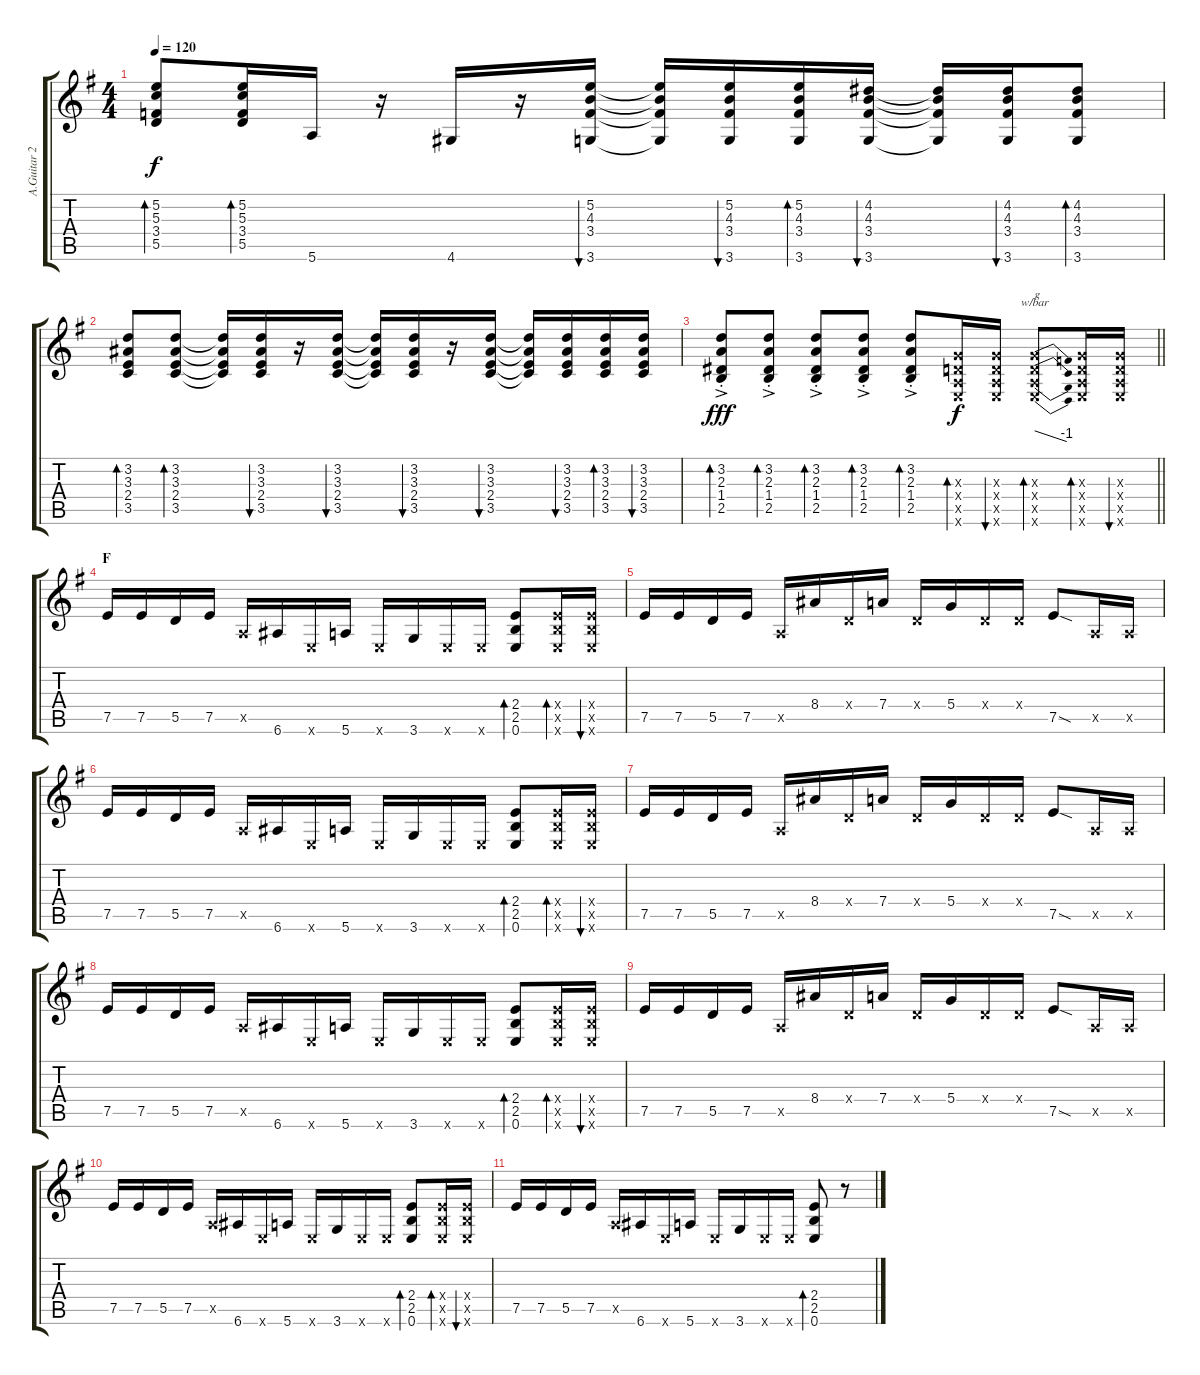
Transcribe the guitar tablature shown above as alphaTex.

\track ("A.Guitar 2" "A.Guitar 2") {instrument acousticguitarsteel}
\staff {score tabs}
\tuning (E4 B3 G3 D3 A2 E2) {hide}
\ts (4 4)
\tempo 120
\clef g2
\ks g
(5.2 5.3 3.4 5.5).8{bd 30 dy f} (5.2 5.3 3.4 5.5).16{bd 30} 5.6.16 r.16 4.6.16 r.16 (5.2 4.3 3.4 3.6).16{bu 30} (5.2{t} 4.3{t} 3.4{t} 3.6{t}).16 (5.2 4.3 3.4 3.6).16{bu 30} (5.2 4.3 3.4 3.6).16{bd 30} (4.2 4.3 3.4 3.6).16{bu 30} (4.2{t} 4.3{t} 3.4{t} 3.6{t}).16 (4.2 4.3 3.4 3.6).16{bu 30} (4.2 4.3 3.4 3.6).8{bd 30} |
(3.2 3.3 2.4 3.5).8{bd 30} (3.2 3.3 2.4 3.5).8{bd 30} (3.2{t} 3.3{t} 2.4{t} 3.5{t}).16 (3.2 3.3 2.4 3.5).16{bu 30} r.16 (3.2 3.3 2.4 3.5).16{bu 30} (3.2{t} 3.3{t} 2.4{t} 3.5{t}).16 (3.2 3.3 2.4 3.5).16{bu 30} r.16 (3.2 3.3 2.4 3.5).16{bu 30} (3.2{t} 3.3{t} 2.4{t} 3.5{t}).16 (3.2 3.3 2.4 3.5).16{bu 30} (3.2 3.3 2.4 3.5).16{bd 30} (3.2 3.3 2.4 3.5).16{bu 30} |
\barLineRight lightlight
(3.2{ac st} 2.3{ac st} 1.4{ac st} 2.5{ac st}).8{bd 30 dy fff} (3.2{ac st} 2.3{ac st} 1.4{ac st} 2.5{ac st}).8{bd 30} (3.2{ac st} 2.3{ac st} 1.4{ac st} 2.5{ac st}).8{bd 30} (3.2{ac st} 2.3{ac st} 1.4{ac st} 2.5{ac st}).8{bd 30} (3.2{ac st} 2.3{ac st} 1.4{ac st} 2.5{ac st}).8{bd 30} (0.3{x} 0.4{x} 0.5{x} 0.6{x}).16{bd 30 dy f} (0.3{x} 0.4{x} 0.5{x} 0.6{x}).16{bu 30} (0.3{x} 0.4{x} 0.5{x} 0.6{x}).8{tbe (dive default 0 0 60 -4) bd 30 txt "g"} (0.3{x} 0.4{x} 0.5{x} 0.6{x}).16{bd 30} (0.3{x} 0.4{x} 0.5{x} 0.6{x}).16{bu 30} |
\section ("" "F")
7.5.16{volume 16} 7.5.16 5.5.16 7.5.16 0.5{x}.16 6.6.16 0.6{x}.16 5.6.16 0.6{x}.16 3.6.16 0.6{x}.16 0.6{x}.16 (2.4 2.5 0.6).8{bd 30} (2.4{x} 2.5{x} 0.6{x}).16{bd 30} (2.4{x} 2.5{x} 0.6{x}).16{bu 30} |
7.5.16 7.5.16 5.5.16 7.5.16 0.5{x}.16 8.4.16 0.4{x}.16 7.4.16 0.4{x}.16 5.4.16 0.4{x}.16 0.4{x}.16 7.5{sod}.8 0.5{x}.16 0.5{x}.16 |
7.5.16 7.5.16 5.5.16 7.5.16 0.5{x}.16 6.6.16 0.6{x}.16 5.6.16 0.6{x}.16 3.6.16 0.6{x}.16 0.6{x}.16 (2.4 2.5 0.6).8{bd 30} (2.4{x} 2.5{x} 0.6{x}).16{bd 30} (2.4{x} 2.5{x} 0.6{x}).16{bu 30} |
7.5.16 7.5.16 5.5.16 7.5.16 0.5{x}.16 8.4.16 0.4{x}.16 7.4.16 0.4{x}.16 5.4.16 0.4{x}.16 0.4{x}.16 7.5{sod}.8 0.5{x}.16 0.5{x}.16 |
7.5.16 7.5.16 5.5.16 7.5.16 0.5{x}.16 6.6.16 0.6{x}.16 5.6.16 0.6{x}.16 3.6.16 0.6{x}.16 0.6{x}.16 (2.4 2.5 0.6).8{bd 30} (2.4{x} 2.5{x} 0.6{x}).16{bd 30} (2.4{x} 2.5{x} 0.6{x}).16{bu 30} |
7.5.16 7.5.16 5.5.16 7.5.16 0.5{x}.16 8.4.16 0.4{x}.16 7.4.16 0.4{x}.16 5.4.16 0.4{x}.16 0.4{x}.16 7.5{sod}.8 0.5{x}.16 0.5{x}.16 |
7.5.16 7.5.16 5.5.16 7.5.16 0.5{x}.16 6.6.16 0.6{x}.16 5.6.16 0.6{x}.16 3.6.16 0.6{x}.16 0.6{x}.16 (2.4 2.5 0.6).8{bd 30} (2.4{x} 2.5{x} 0.6{x}).16{bd 30} (2.4{x} 2.5{x} 0.6{x}).16{bu 30} |
7.5.16 7.5.16 5.5.16 7.5.16 0.5{x}.16 6.6.16 0.6{x}.16 5.6.16 0.6{x}.16 3.6.16 0.6{x}.16 0.6{x}.16 (2.4 2.5 0.6).8{bd 30} r.8
